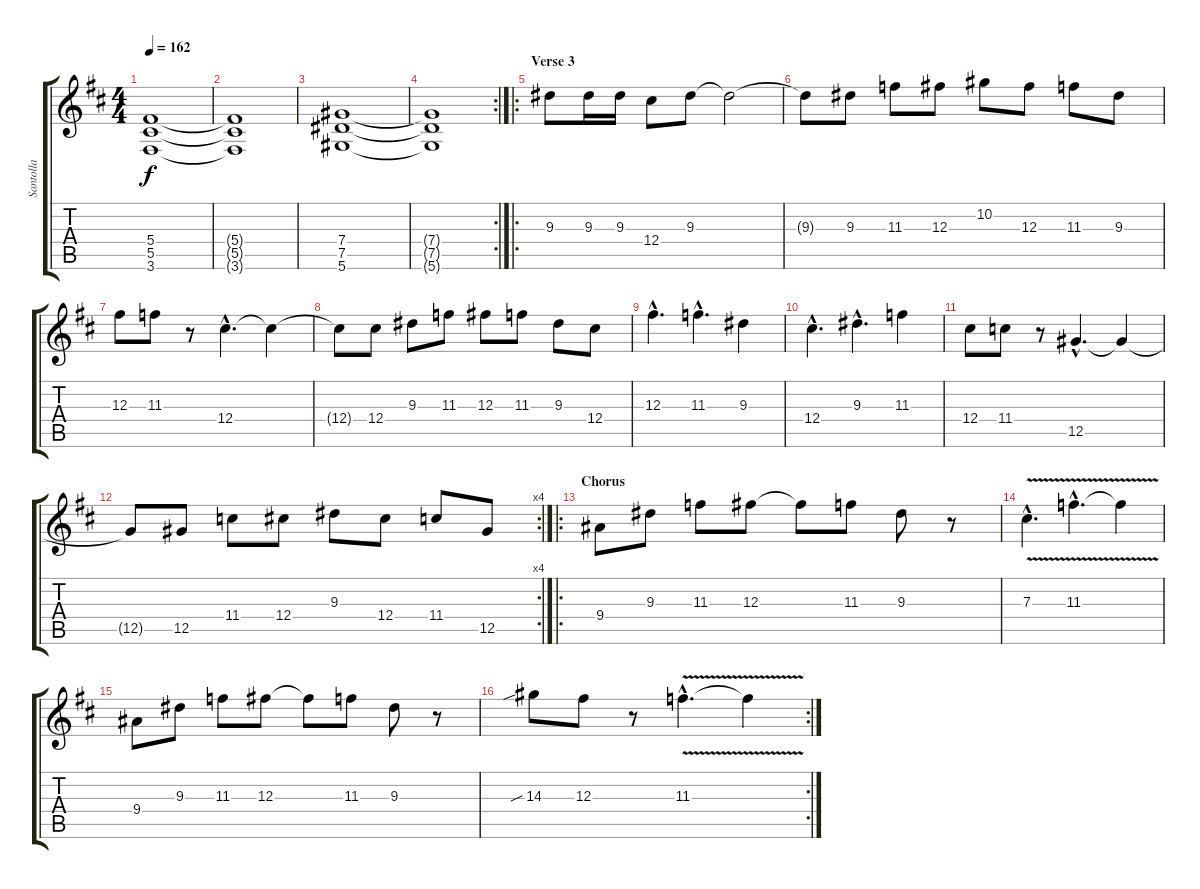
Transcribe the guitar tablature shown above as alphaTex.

\track ("Santolla" "Santolla") {instrument distortionguitar}
\staff {score tabs}
\tuning (Eb4 Bb3 Gb3 Db3 Ab2 Eb2) {hide}
\ts (4 4)
\tempo 162
\clef g2
\ks d
(5.4 5.5 3.6).1{dy f} |
(5.4{t} 5.5{t} 3.6{t}).1 |
(7.4 7.5 5.6).1 |
\rc 2
(7.4{t} 7.5{t} 5.6{t}).1 |
\ro
\section ("" "Verse 3")
9.3.8 9.3.16 9.3.16 12.4.8 9.3.8 9.3{t}.2 |
9.3{t}.8 9.3.8 11.3.8 12.3.8 10.2.8 12.3.8 11.3.8 9.3.8 |
12.3.8 11.3.8 r.8 12.4{hac}.4{d} 12.4{t}.4 |
12.4{t}.8 12.4.8 9.3.8 11.3.8 12.3.8 11.3.8 9.3.8 12.4.8 |
12.3{hac}.4{d} 11.3{hac}.4{d} 9.3.4 |
12.4{hac}.4{d} 9.3{hac}.4{d} 11.3.4 |
12.4.8 11.4.8 r.8 12.5{hac}.4{d} 12.5{t}.4 |
\rc 4
12.5{t}.8 12.5.8 11.4.8 12.4.8 9.3.8 12.4.8 11.4.8 12.5.8 |
\ro
\section ("" "Chorus")
9.4.8 9.3.8 11.3.8 12.3.8 12.3{t}.8 11.3.8 9.3.8 r.8 |
7.3{v hac}.4{d} 11.3{v hac}.4{d} 11.3{v t}.4 |
9.4.8 9.3.8 11.3.8 12.3.8 12.3{t}.8 11.3.8 9.3.8 r.8 |
\rc 2
14.3{sib}.8 12.3.8 r.8 11.3{v hac}.4{d} 11.3{t}.4
